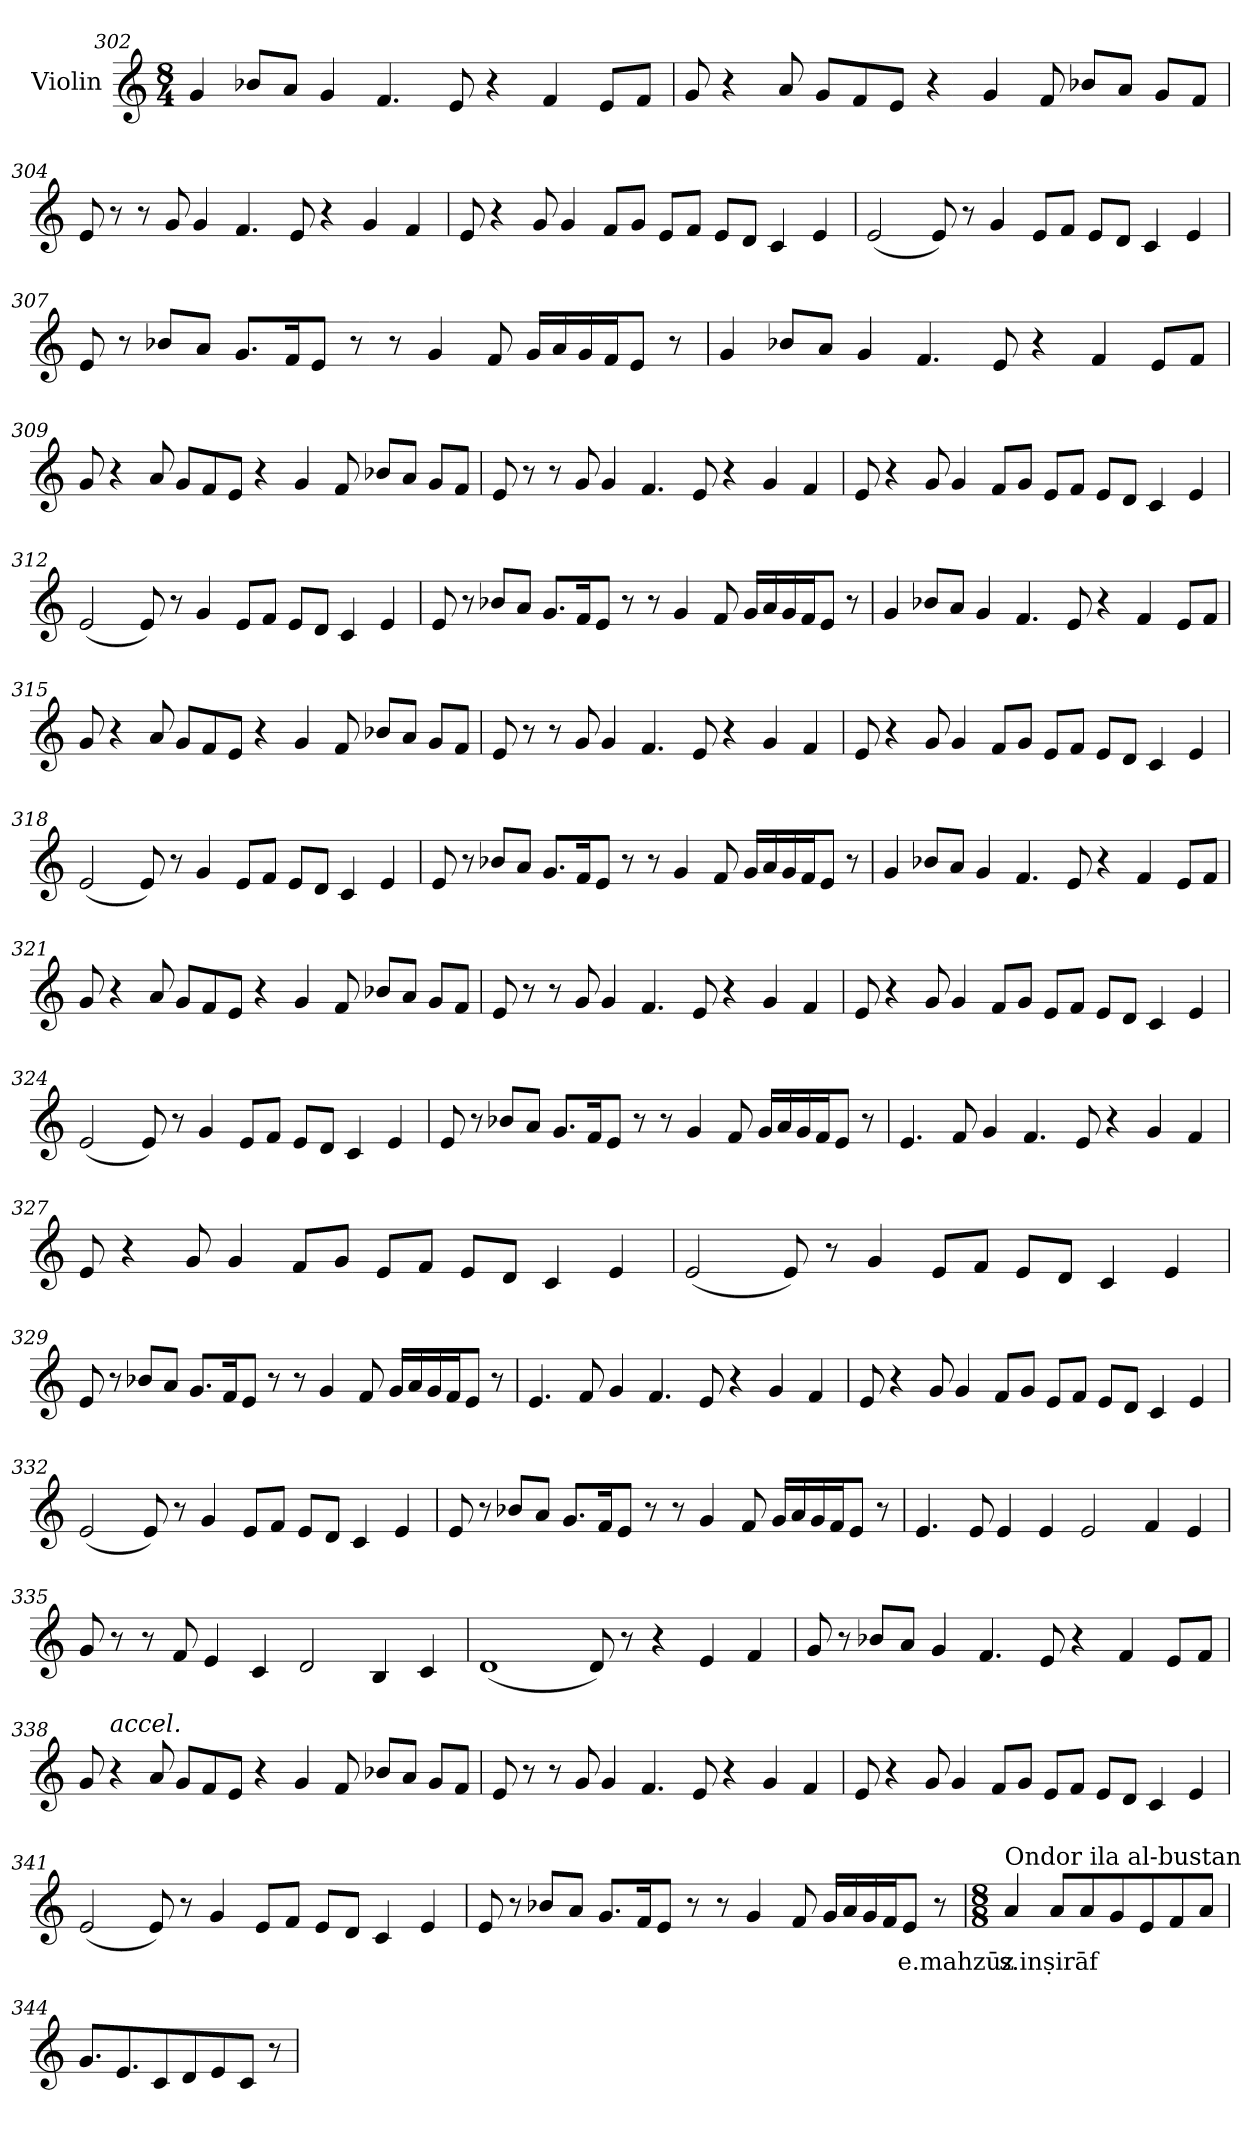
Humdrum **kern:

**kern	**text
*part1	*part1
*staff1	*staff1
*I"Violin	*
*clefG2	*
*k[]	*
*M8/4	*
=302	=302
4g/	.
8b-X/L	.
8a/J	.
4g/	.
4.f/	.
8e/	.
4r	.
4f/	.
8e/L	.
8f/J	.
!!LO:LB:g=z
=303	=303
8g/	.
4r	.
8a/	.
8g/L	.
8f/	.
8e/J	.
4r	.
4g/	.
8f/	.
8b-X/L	.
8a/J	.
8g/L	.
8f/J	.
=304	=304
8e/	.
8r	.
8r	.
8g/	.
4g/	.
4.f/	.
8e/	.
4r	.
4g/	.
4f/	.
!!LO:PB:g=z
=305	=305
8e/	.
4r	.
8g/	.
4g/	.
8f/L	.
8g/J	.
8e/L	.
8f/J	.
8e/L	.
8d/J	.
4c/	.
4e/	.
=306	=306
(<2e/	.
8e/)	.
8r	.
4g/	.
8e/L	.
8f/J	.
8e/L	.
8d/J	.
4c/	.
4e/	.
!!LO:LB:g=z
=307	=307
8e/	.
8r	.
8b-X/L	.
8a/J	.
8.g/L	.
16f/K	.
8e/J	.
8r	.
8r	.
4g/	.
8f/	.
16g/LL	.
16a/	.
16g/	.
16f/J	.
8e/J	.
8r	.
=308	=308
4g/	.
8b-X/L	.
8a/J	.
4g/	.
4.f/	.
8e/	.
4r	.
4f/	.
8e/L	.
8f/J	.
!!LO:LB:g=z
=309	=309
8g/	.
4r	.
8a/	.
8g/L	.
8f/	.
8e/J	.
4r	.
4g/	.
8f/	.
8b-X/L	.
8a/J	.
8g/L	.
8f/J	.
=310	=310
8e/	.
8r	.
8r	.
8g/	.
4g/	.
4.f/	.
8e/	.
4r	.
4g/	.
4f/	.
!!LO:LB:g=z
=311	=311
8e/	.
4r	.
8g/	.
4g/	.
8f/L	.
8g/J	.
8e/L	.
8f/J	.
8e/L	.
8d/J	.
4c/	.
4e/	.
=312	=312
(<2e/	.
8e/)	.
8r	.
4g/	.
8e/L	.
8f/J	.
8e/L	.
8d/J	.
4c/	.
4e/	.
!!LO:LB:g=z
=313	=313
8e/	.
8r	.
8b-X/L	.
8a/J	.
8.g/L	.
16f/K	.
8e/J	.
8r	.
8r	.
4g/	.
8f/	.
16g/LL	.
16a/	.
16g/	.
16f/J	.
8e/J	.
8r	.
=314	=314
4g/	.
8b-X/L	.
8a/J	.
4g/	.
4.f/	.
8e/	.
4r	.
4f/	.
8e/L	.
8f/J	.
!!LO:LB:g=z
=315	=315
8g/	.
4r	.
8a/	.
8g/L	.
8f/	.
8e/J	.
4r	.
4g/	.
8f/	.
8b-X/L	.
8a/J	.
8g/L	.
8f/J	.
=316	=316
8e/	.
8r	.
8r	.
8g/	.
4g/	.
4.f/	.
8e/	.
4r	.
4g/	.
4f/	.
!!LO:LB:g=z
=317	=317
8e/	.
4r	.
8g/	.
4g/	.
8f/L	.
8g/J	.
8e/L	.
8f/J	.
8e/L	.
8d/J	.
4c/	.
4e/	.
=318	=318
(<2e/	.
8e/)	.
8r	.
4g/	.
8e/L	.
8f/J	.
8e/L	.
8d/J	.
4c/	.
4e/	.
!!LO:LB:g=z
=319	=319
8e/	.
8r	.
8b-X/L	.
8a/J	.
8.g/L	.
16f/K	.
8e/J	.
8r	.
8r	.
4g/	.
8f/	.
16g/LL	.
16a/	.
16g/	.
16f/J	.
8e/J	.
8r	.
=320	=320
4g/	.
8b-X/L	.
8a/J	.
4g/	.
4.f/	.
8e/	.
4r	.
4f/	.
8e/L	.
8f/J	.
!!LO:PB:g=z
=321	=321
8g/	.
4r	.
8a/	.
8g/L	.
8f/	.
8e/J	.
4r	.
4g/	.
8f/	.
8b-X/L	.
8a/J	.
8g/L	.
8f/J	.
=322	=322
8e/	.
8r	.
8r	.
8g/	.
4g/	.
4.f/	.
8e/	.
4r	.
4g/	.
4f/	.
!!LO:LB:g=z
=323	=323
8e/	.
4r	.
8g/	.
4g/	.
8f/L	.
8g/J	.
8e/L	.
8f/J	.
8e/L	.
8d/J	.
4c/	.
4e/	.
=324	=324
(<2e/	.
8e/)	.
8r	.
4g/	.
8e/L	.
8f/J	.
8e/L	.
8d/J	.
4c/	.
4e/	.
!!LO:LB:g=z
=325	=325
8e/	.
8r	.
8b-X/L	.
8a/J	.
8.g/L	.
16f/K	.
8e/J	.
8r	.
8r	.
4g/	.
8f/	.
16g/LL	.
16a/	.
16g/	.
16f/J	.
8e/J	.
8r	.
=326	=326
4.e/	.
8f/	.
4g/	.
4.f/	.
8e/	.
4r	.
4g/	.
4f/	.
!!LO:LB:g=z
=327	=327
8e/	.
4r	.
8g/	.
4g/	.
8f/L	.
8g/J	.
8e/L	.
8f/J	.
8e/L	.
8d/J	.
4c/	.
4e/	.
=328	=328
(<2e/	.
8e/)	.
8r	.
4g/	.
8e/L	.
8f/J	.
8e/L	.
8d/J	.
4c/	.
4e/	.
!!LO:LB:g=z
=329	=329
8e/	.
8r	.
8b-X/L	.
8a/J	.
8.g/L	.
16f/K	.
8e/J	.
8r	.
8r	.
4g/	.
8f/	.
16g/LL	.
16a/	.
16g/	.
16f/J	.
8e/J	.
8r	.
=330	=330
4.e/	.
8f/	.
4g/	.
4.f/	.
8e/	.
4r	.
4g/	.
4f/	.
!!LO:LB:g=z
=331	=331
8e/	.
4r	.
8g/	.
4g/	.
8f/L	.
8g/J	.
8e/L	.
8f/J	.
8e/L	.
8d/J	.
4c/	.
4e/	.
=332	=332
(<2e/	.
8e/)	.
8r	.
4g/	.
8e/L	.
8f/J	.
8e/L	.
8d/J	.
4c/	.
4e/	.
!!LO:LB:g=z
=333	=333
8e/	.
8r	.
8b-X/L	.
8a/J	.
8.g/L	.
16f/K	.
8e/J	.
8r	.
8r	.
4g/	.
8f/	.
16g/LL	.
16a/	.
16g/	.
16f/J	.
8e/J	.
8r	.
=334	=334
4.e/	.
8e/	.
4e/	.
4e/	.
2e/	.
4f/	.
4e/	.
!!LO:LB:g=z
=335	=335
8g/	.
8r	.
8r	.
8f/	.
4e/	.
4c/	.
2d/	.
4B/	.
4c/	.
=336	=336
(<1d	.
8d/)	.
8r	.
4r	.
4e/	.
4f/	.
=337	=337
8g/	.
8r	.
8b-X/L	.
8a/J	.
4g/	.
4.f/	.
8e/	.
4r	.
4f/	.
8e/L	.
8f/J	.
!!LO:PB:g=z
=338	=338
8g/	.
!LO:TX:a:i:t=accel.	!
4r	.
8a/	.
8g/L	.
8f/	.
8e/J	.
4r	.
4g/	.
8f/	.
8b-X/L	.
8a/J	.
8g/L	.
8f/J	.
=339	=339
8e/	.
8r	.
8r	.
8g/	.
4g/	.
4.f/	.
8e/	.
4r	.
4g/	.
4f/	.
!!LO:LB:g=z
=340	=340
8e/	.
4r	.
8g/	.
4g/	.
8f/L	.
8g/J	.
8e/L	.
8f/J	.
8e/L	.
8d/J	.
4c/	.
4e/	.
=341	=341
(<2e/	.
8e/)	.
8r	.
4g/	.
8e/L	.
8f/J	.
8e/L	.
8d/J	.
4c/	.
4e/	.
!!LO:LB:g=z
=342	=342
8e/	.
8r	.
8b-X/L	.
8a/J	.
8.g/L	.
16f/K	.
8e/J	.
8r	.
8r	.
4g/	.
8f/	.
16g/LL	.
16a/	.
16g/	.
16f/J	.
!	!LO:LY:b
8e/J	e.mahzūz
8r	.
=343	=343
*M8/8	*
*MM70	*
!LO:TX:a:t=Ondor ila al-bustan	!
!	!LO:LY:b
4a/	s.inṣirāf
8a/L	.
8a/	.
8g/	.
8e/	.
8f/	.
8a/J	.
=344	=344
8.g/L	.
8.e/	.
8c/	.
8d/	.
8e/	.
8c/J	.
8r	.
=	=
*-	*-
